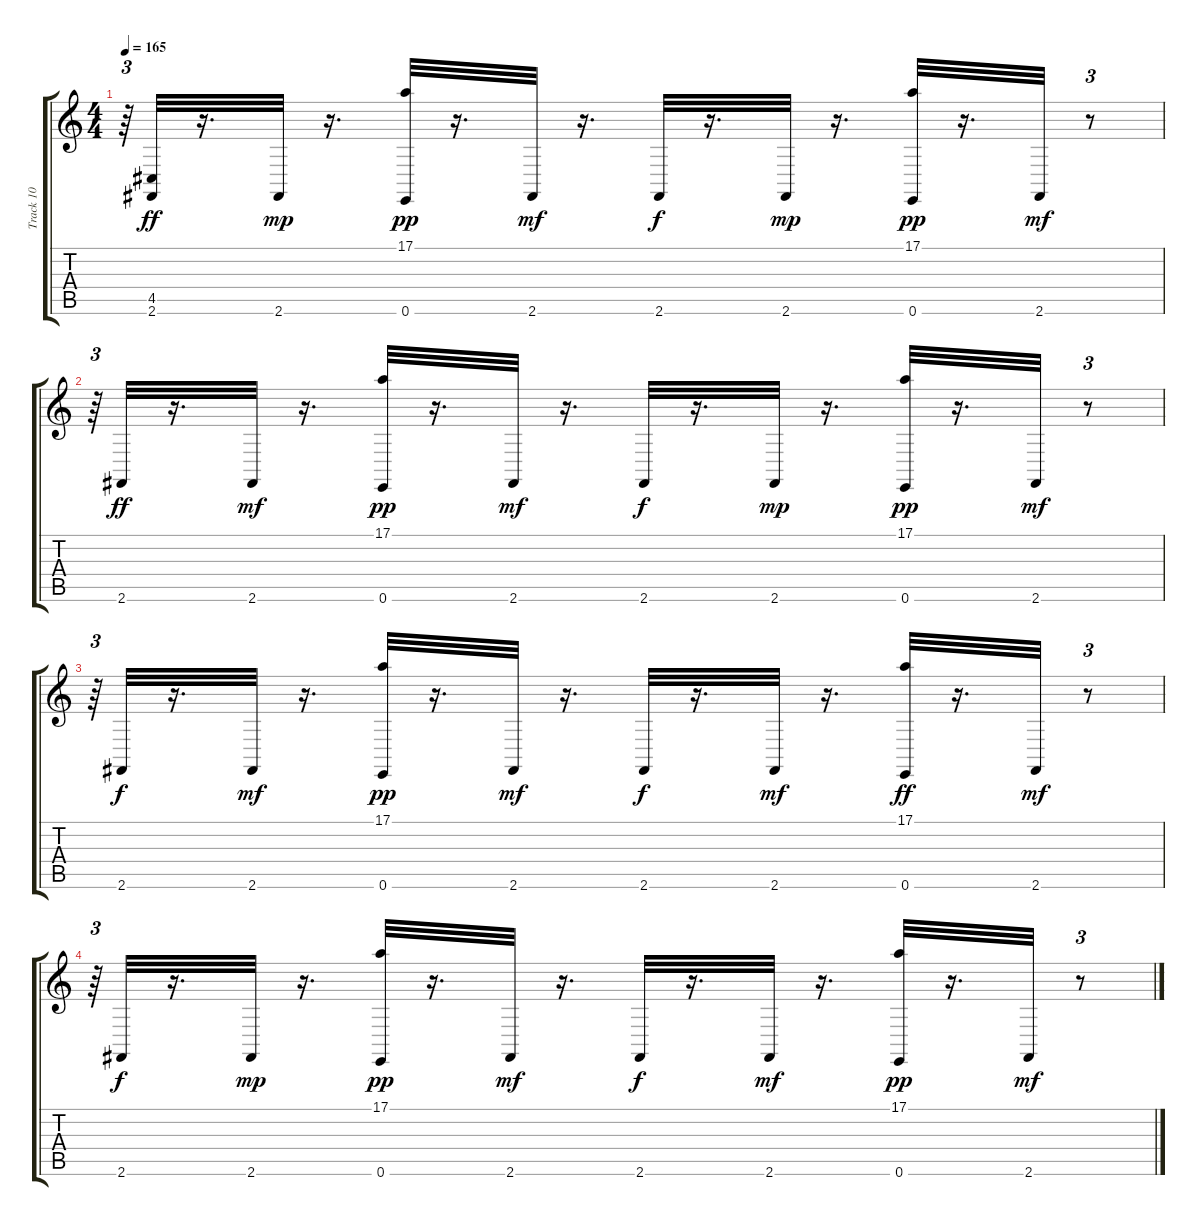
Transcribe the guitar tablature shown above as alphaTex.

\track ("Track 10" "Track 10") {instrument melodictom}
\staff {score tabs}
\tuning (E4 B3 G3 D3 A2 E2) {hide}
\ts (4 4)
\tempo 165
\clef g2
\ks c
r.64{tu (3 2) dy mf} (4.5 2.6).32{dy ff} r.16{d} 2.6.32{dy mp} r.16{d} (17.1 0.6).32{dy pp} r.16{d} 2.6.32{dy mf} r.16{d} 2.6.32{dy f} r.16{d} 2.6.32{dy mp} r.16{d} (17.1 0.6).32{dy pp} r.16{d} 2.6.32{dy mf} r.8{tu (3 2)} |
r.64{tu (3 2)} 2.6.32{dy ff} r.16{d} 2.6.32{dy mf} r.16{d} (17.1 0.6).32{dy pp} r.16{d} 2.6.32{dy mf} r.16{d} 2.6.32{dy f} r.16{d} 2.6.32{dy mp} r.16{d} (17.1 0.6).32{dy pp} r.16{d} 2.6.32{dy mf} r.8{tu (3 2)} |
r.64{tu (3 2)} 2.6.32{dy f} r.16{d} 2.6.32{dy mf} r.16{d} (17.1 0.6).32{dy pp} r.16{d} 2.6.32{dy mf} r.16{d} 2.6.32{dy f} r.16{d} 2.6.32{dy mf} r.16{d} (17.1 0.6).32{dy ff} r.16{d} 2.6.32{dy mf} r.8{tu (3 2)} |
r.64{tu (3 2)} 2.6.32{dy f} r.16{d} 2.6.32{dy mp} r.16{d} (17.1 0.6).32{dy pp} r.16{d} 2.6.32{dy mf} r.16{d} 2.6.32{dy f} r.16{d} 2.6.32{dy mf} r.16{d} (17.1 0.6).32{dy pp} r.16{d} 2.6.32{dy mf} r.8{tu (3 2)}
